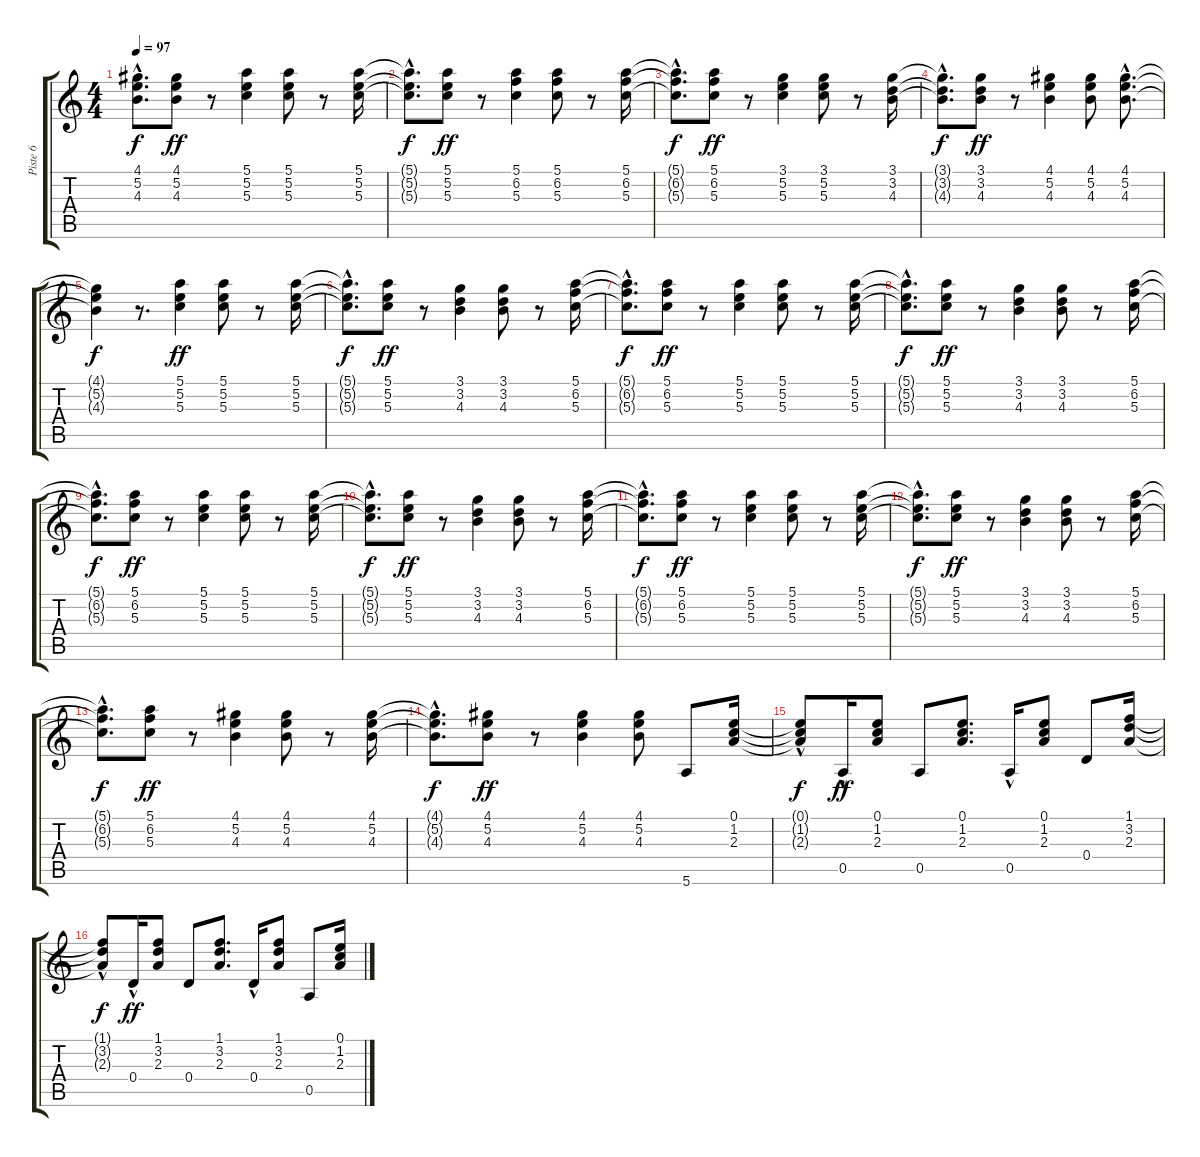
\track ("Piste 6" "Piste 6") {instrument acousticguitarsteel}
\staff {score tabs}
\tuning (E4 B3 G3 D3 A2 E2) {hide}
\ts (4 4)
\tempo 97
\clef g2
\ks c
(4.1{hac t} 5.2{hac t} 4.3{hac t}).8{d dy f} (4.1 5.2 4.3).8{dy ff} r.8 (5.1 5.2 5.3).4 (5.1 5.2 5.3).8 r.8 (5.1 5.2 5.3).16 |
(5.1{hac t} 5.2{hac t} 5.3{hac t}).8{d dy f} (5.1 5.2 5.3).8{dy ff} r.8 (5.1 6.2 5.3).4 (5.1 6.2 5.3).8 r.8 (5.1 6.2 5.3).16 |
(5.1{hac t} 6.2{hac t} 5.3{hac t}).8{d dy f} (5.1 6.2 5.3).8{dy ff} r.8 (3.1 5.2 5.3).4 (3.1 5.2 5.3).8 r.8 (3.1 3.2 4.3).16 |
(3.1{hac t} 3.2{hac t} 4.3{hac t}).8{d dy f} (3.1 3.2 4.3).8{dy ff} r.8 (4.1 5.2 4.3).4 (4.1 5.2 4.3).8 (4.1{hac} 5.2{hac} 4.3{hac}).8{d} |
(4.1{t} 5.2{t} 4.3{t}).4{dy f} r.8{d} (5.1 5.2 5.3).4{dy ff} (5.1 5.2 5.3).8 r.8 (5.1 5.2 5.3).16 |
(5.1{hac t} 5.2{hac t} 5.3{hac t}).8{d dy f} (5.1 5.2 5.3).8{dy ff} r.8 (3.1 3.2 4.3).4 (3.1 3.2 4.3).8 r.8 (5.1 6.2 5.3).16 |
(5.1{hac t} 6.2{hac t} 5.3{hac t}).8{d dy f} (5.1 6.2 5.3).8{dy ff} r.8 (5.1 5.2 5.3).4 (5.1 5.2 5.3).8 r.8 (5.1 5.2 5.3).16 |
(5.1{hac t} 5.2{hac t} 5.3{hac t}).8{d dy f} (5.1 5.2 5.3).8{dy ff} r.8 (3.1 3.2 4.3).4 (3.1 3.2 4.3).8 r.8 (5.1 6.2 5.3).16 |
(5.1{hac t} 6.2{hac t} 5.3{hac t}).8{d dy f} (5.1 6.2 5.3).8{dy ff} r.8 (5.1 5.2 5.3).4 (5.1 5.2 5.3).8 r.8 (5.1 5.2 5.3).16 |
(5.1{hac t} 5.2{hac t} 5.3{hac t}).8{d dy f} (5.1 5.2 5.3).8{dy ff} r.8 (3.1 3.2 4.3).4 (3.1 3.2 4.3).8 r.8 (5.1 6.2 5.3).16 |
(5.1{hac t} 6.2{hac t} 5.3{hac t}).8{d dy f} (5.1 6.2 5.3).8{dy ff} r.8 (5.1 5.2 5.3).4 (5.1 5.2 5.3).8 r.8 (5.1 5.2 5.3).16 |
(5.1{hac t} 5.2{hac t} 5.3{hac t}).8{d dy f} (5.1 5.2 5.3).8{dy ff} r.8 (3.1 3.2 4.3).4 (3.1 3.2 4.3).8 r.8 (5.1 6.2 5.3).16 |
(5.1{hac t} 6.2{hac t} 5.3{hac t}).8{d dy f} (5.1 6.2 5.3).8{dy ff} r.8 (4.1 5.2 4.3).4 (4.1 5.2 4.3).8 r.8 (4.1 5.2 4.3).16 |
(4.1{hac t} 5.2{hac t} 4.3{hac t}).8{d dy f} (4.1 5.2 4.3).8{dy ff} r.8 (4.1 5.2 4.3).4 (4.1 5.2 4.3).8 5.6.8 (0.1 1.2 2.3).16 |
(0.1{hac t} 1.2{hac t} 2.3{hac t}).8{dy f} 0.5{hac}.16{dy ff} (0.1 1.2 2.3).8 0.5.8 (0.1 1.2 2.3).8{d} 0.5{hac}.16 (0.1 1.2 2.3).8 0.4.8 (1.1 3.2 2.3).16 |
(1.1{hac t} 3.2{hac t} 2.3{hac t}).8{dy f} 0.4{hac}.16{dy ff} (1.1 3.2 2.3).8 0.4.8 (1.1 3.2 2.3).8{d} 0.4{hac}.16 (1.1 3.2 2.3).8 0.5.8 (0.1 1.2 2.3).16
